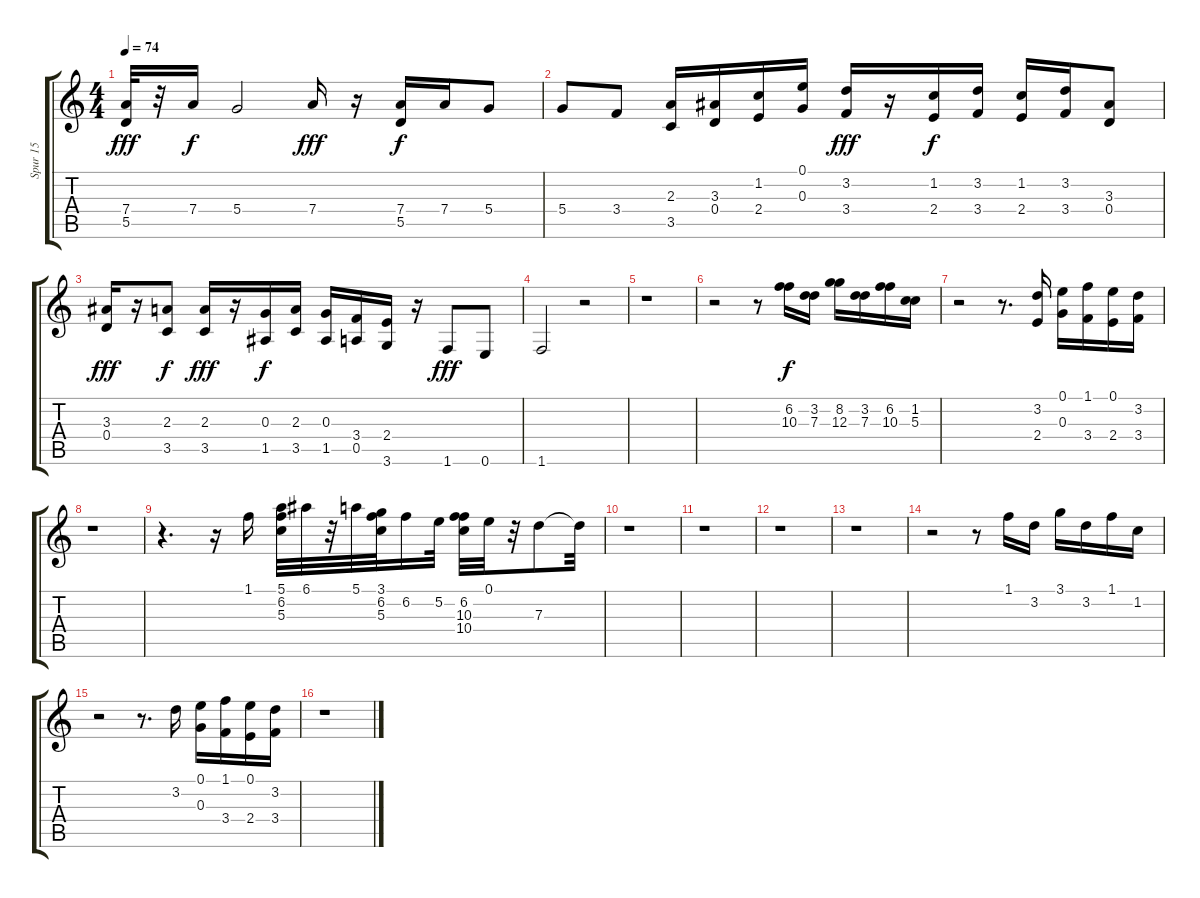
\track ("Spur 15" "Spur 15") {instrument electricguitarclean}
\staff {score tabs}
\tuning (E4 B3 G3 D3 A2 E2) {hide}
\ts (4 4)
\tempo 74
\clef g2
\ks c
(7.4 5.5).32{dy fff} r.32 7.4.16{dy f} 5.4.2 7.4.16{dy fff} r.16 (7.4 5.5).16{dy f} 7.4.16 5.4.8 |
5.4.8 3.4.8 (2.3 3.5).16 (3.3 0.4).16 (1.2 2.4).16 (0.1 0.3).16 (3.2 3.4).16{dy fff} r.16 (1.2 2.4).16{dy f} (3.2 3.4).16 (1.2 2.4).16 (3.2 3.4).16 (3.3 0.4).8 |
(3.3 0.4).16{dy fff} r.16 (2.3 3.5).8{dy f} (2.3 3.5).16{dy fff} r.16 (0.3 1.5).16{dy f} (2.3 3.5).16 (0.3 1.5).16 (3.4 0.5).16 (2.4 3.6).16 r.16 1.6.8{dy fff} 0.6.8 |
1.6.2 r.2 |
r.1 |
r.2 r.8 (6.2 10.3).16{dy f} (3.2 7.3).16 (8.2 12.3).16 (3.2 7.3).16 (6.2 10.3).16 (1.2 5.3).16 |
r.2 r.8{d} (3.2 2.4).16 (0.1 0.3).16 (1.1 3.4).16 (0.1 2.4).16 (3.2 3.4).16 |
r.1 |
r.4{d} r.16 1.1.16 (5.1 6.2 5.3).32 6.1.32 r.32 5.1.32 (3.1 6.2 5.3).32 6.2.16 5.2.32 (6.2 10.3 10.4).32 0.1.32 r.32 7.3.8 7.3{t}.32 |
r.1 |
r.1 |
r.1 |
r.1 |
r.2 r.8 1.1.16 3.2.16 3.1.16 3.2.16 1.1.16 1.2.16 |
r.2 r.8{d} 3.2.16 (0.1 0.3).16 (1.1 3.4).16 (0.1 2.4).16 (3.2 3.4).16 |
r.1
